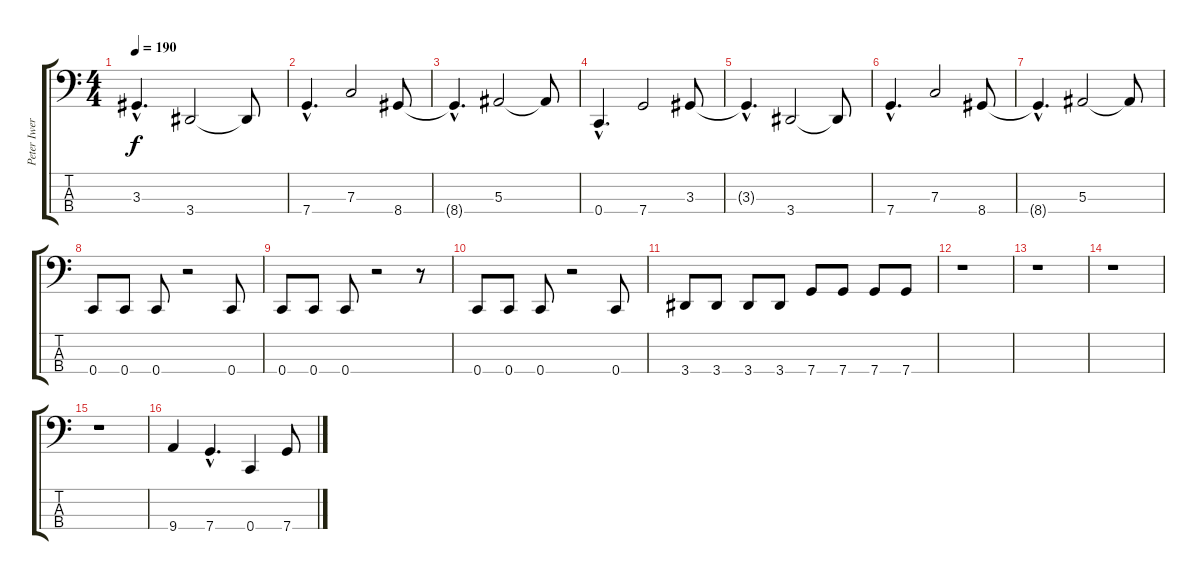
\track ("Peter Iwers" "Peter Iwer") {instrument electricbassfinger}
\staff {score tabs}
\tuning (Eb2 Bb1 F1 C1) {hide}
\ts (4 4)
\tempo 190
\clef f4
\ks c
3.3{hac t}.4{d dy f} 3.4.2 3.4{t}.8 |
7.4{hac}.4{d} 7.3.2 8.4.8 |
8.4{hac t}.4{d} 5.3.2 5.3{t}.8 |
0.4{hac}.4{d} 7.4.2 3.3.8 |
3.3{hac t}.4{d} 3.4.2 3.4{t}.8 |
7.4{hac}.4{d} 7.3.2 8.4.8 |
8.4{hac t}.4{d} 5.3.2 5.3{t}.8 |
0.4.8 0.4.8 0.4.8 r.2 0.4.8 |
0.4.8 0.4.8 0.4.8 r.2 r.8 |
0.4.8 0.4.8 0.4.8 r.2 0.4.8 |
3.4.8 3.4.8 3.4.8 3.4.8 7.4.8 7.4.8 7.4.8 7.4.8 |
r.1 |
r.1 |
r.1 |
r.1 |
9.4.4 7.4{hac}.4{d} 0.4.4 7.4.8
